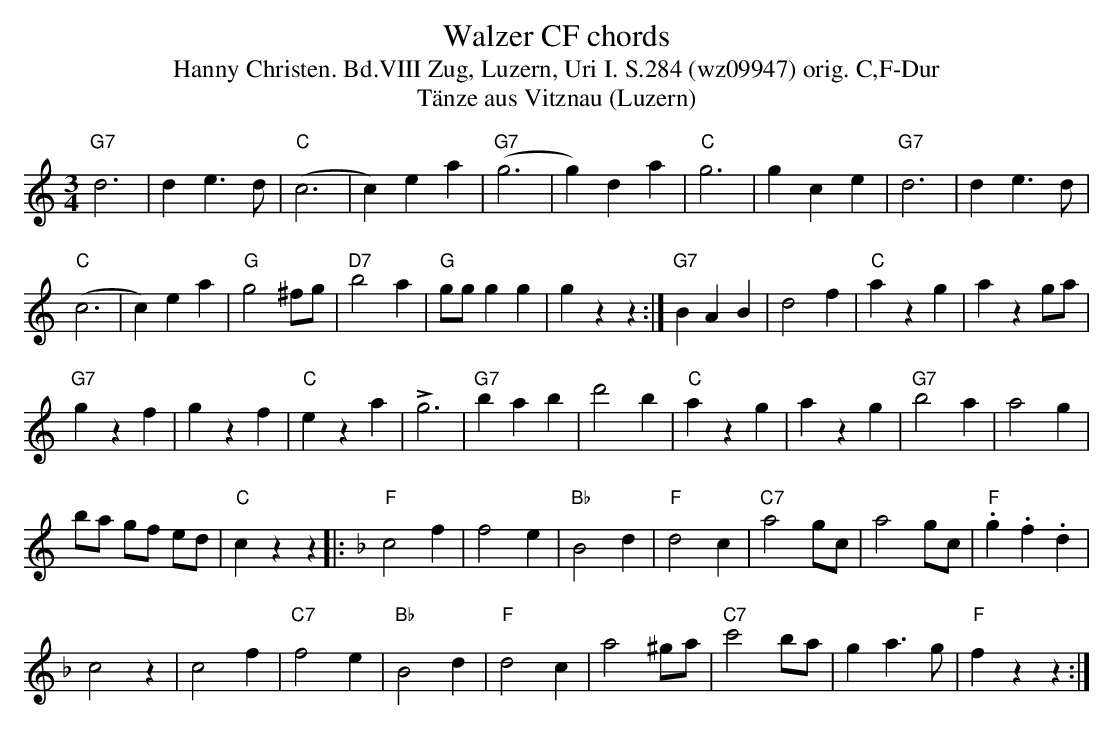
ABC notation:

X:1
T: Walzer CF chords
T:Hanny Christen. Bd.VIII Zug, Luzern, Uri I. S.284 (wz09947) orig. C,F-Dur
T: T\"anze aus Vitznau (Luzern)
M:3/4
L:1/4
K:C %%MIDI gchordon
"G7"d3 | de>d | "C"(c3 | c)ea | "G7"(g3 | g)da | "C"g3 | gce | "G7"d3 | de>d |
"C"(c3 | c)ea | "G"g2 ^f/g/ | "D7"b2a | "G"g/g/ gg | g zz :|"G7"BAB | d2f | "C"azg | azg/a/ |
"G7"gzf | gzf | "C"eza | +>+g3 | "G7"bab | d'2b | "C"azg | azg | "G7"b2a | a2g |
b/a/ g/f/ e/d/ | "C"czz |: [K:F] "F"c2f | f2e | "Bb"B2d | "F"d2c | "C7"a2 g/c/ | a2 g/c/ | "F".g.f.d |
c2z | c2f | "C7"f2e | "Bb"B2d | "F"d2c | a2 ^g/a/ | "C7"c'2 b/a/ | ga>g | "F"fzz :|
